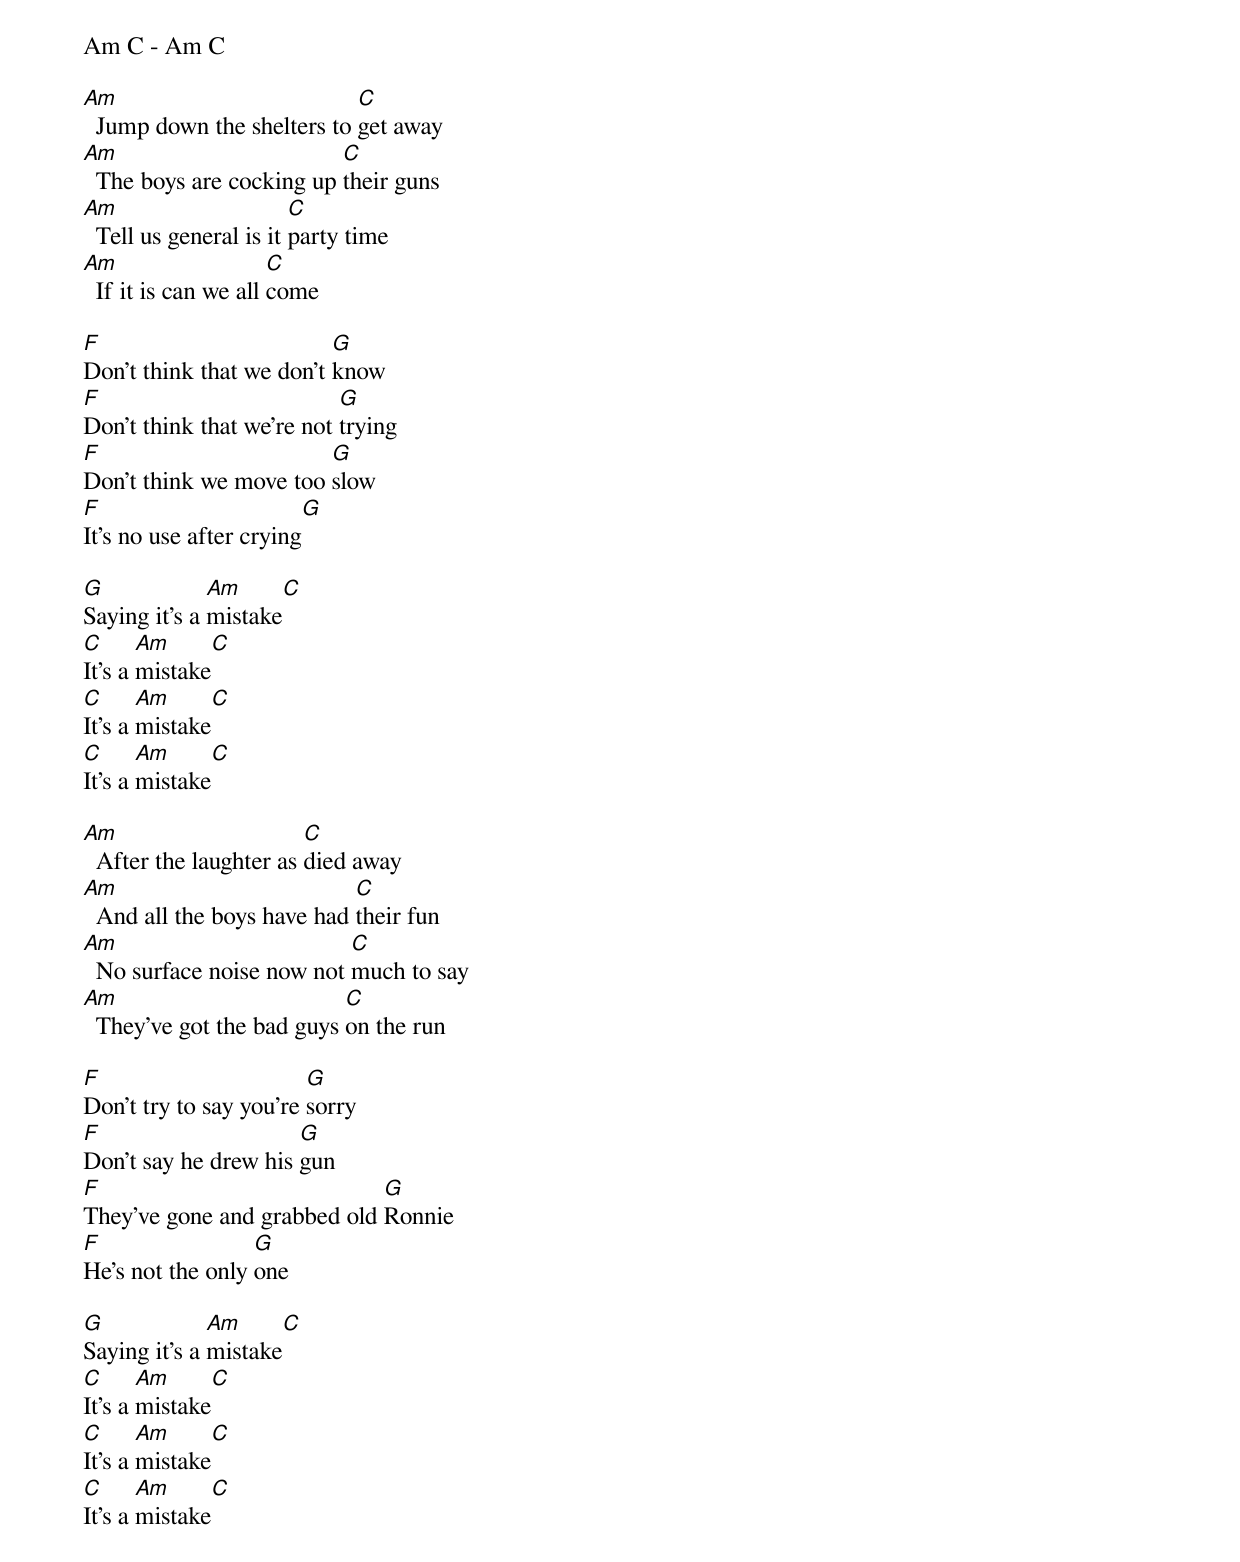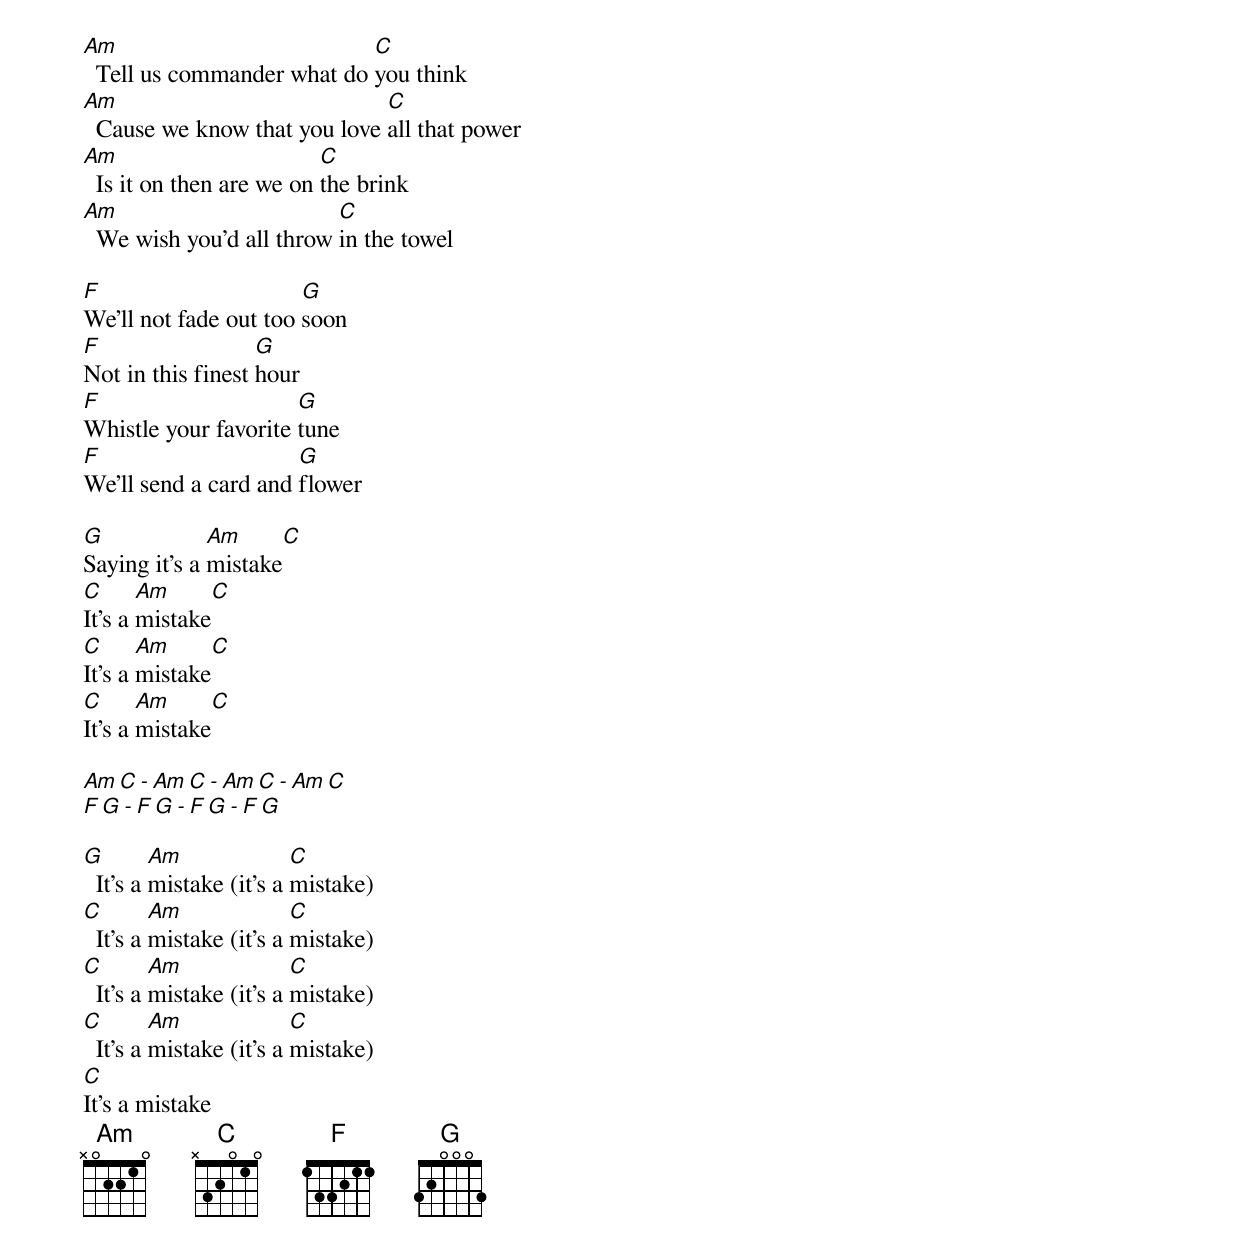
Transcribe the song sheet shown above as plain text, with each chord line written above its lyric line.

Am C - Am C

Am                          C
  Jump down the shelters to get away
Am                        C
  The boys are cocking up their guns
Am                      C
  Tell us general is it party time
Am                    C
  If it is can we all come

F                         G
Don't think that we don't know
F                          G
Don't think that we're not trying
F                       G
Don't think we move too slow
F                       G
It's no use after crying

G             Am      C
Saying it's a mistake
C      Am      C
It's a mistake
C      Am      C
It's a mistake
C      Am      C
It's a mistake

Am                      C
  After the laughter as died away
Am                          C
  And all the boys have had their fun
Am                         C
  No surface noise now not much to say
Am                         C
  They've got the bad guys on the run

F                       G
Don't try to say you're sorry
F                     G
Don't say he drew his gun
F                            G
They've gone and grabbed old Ronnie
F                 G
He's not the only one

G             Am      C
Saying it's a mistake
C      Am      C
It's a mistake
C      Am      C
It's a mistake
C      Am      C
It's a mistake

Am                          C
  Tell us commander what do you think
Am                            C
  Cause we know that you love all that power
Am                        C
  Is it on then are we on the brink
Am                        C
  We wish you'd all throw in the towel

F                      G
We'll not fade out too soon
F                  G
Not in this finest hour
F                     G
Whistle your favorite tune
F                     G
We'll send a card and flower

G             Am      C
Saying it's a mistake
C      Am      C
It's a mistake
C      Am      C
It's a mistake
C      Am      C
It's a mistake

Am C - Am C - Am C - Am C
F G - F G - F G - F G

G        Am              C
  It's a mistake (it's a mistake)
C        Am              C
  It's a mistake (it's a mistake)
C        Am              C
  It's a mistake (it's a mistake)
C        Am              C
  It's a mistake (it's a mistake)
C
It's a mistake
